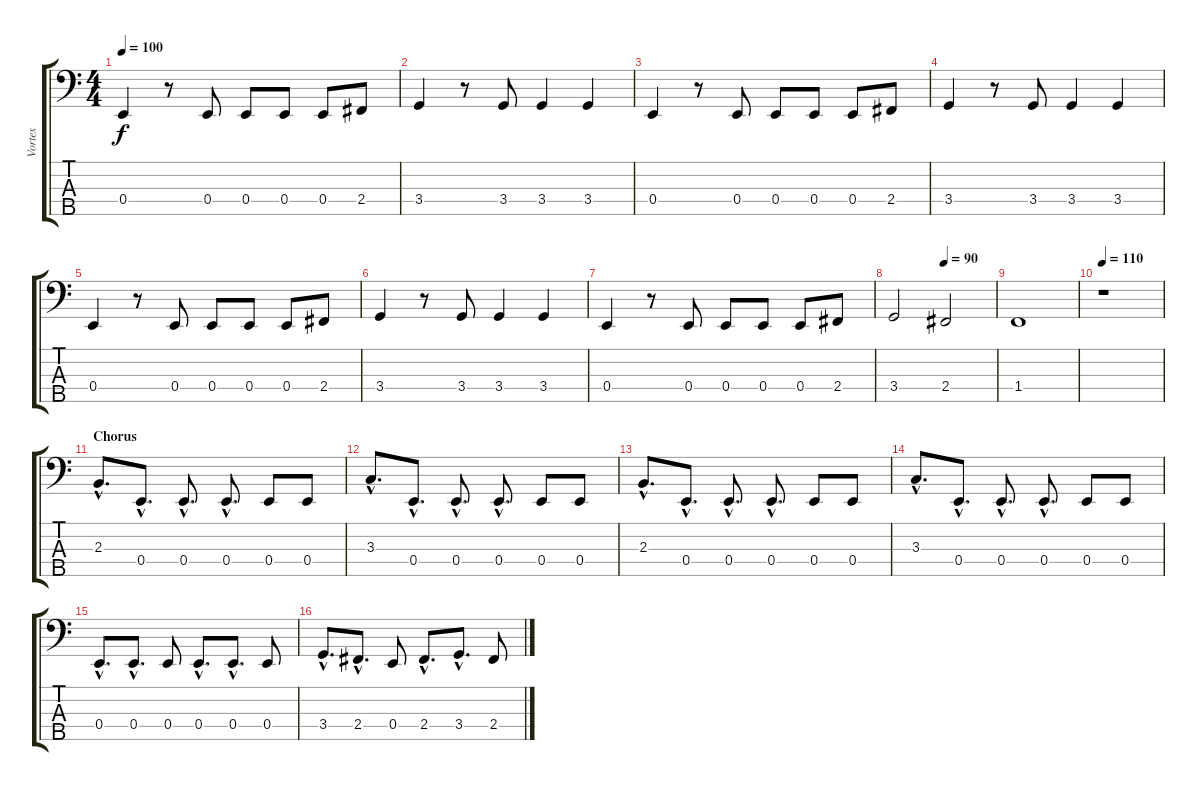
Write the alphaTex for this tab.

\track ("Vortex" "Vortex") {instrument electricbassfinger}
\staff {score tabs}
\tuning (G2 D2 A1 E1 B0) {hide}
\ts (4 4)
\tempo 100
\clef f4
\ks c
0.4.4{dy f} r.8 0.4.8 0.4.8 0.4.8 0.4.8 2.4.8 |
3.4.4 r.8 3.4.8 3.4.4 3.4.4 |
0.4.4 r.8 0.4.8 0.4.8 0.4.8 0.4.8 2.4.8 |
3.4.4 r.8 3.4.8 3.4.4 3.4.4 |
0.4.4 r.8 0.4.8 0.4.8 0.4.8 0.4.8 2.4.8 |
3.4.4 r.8 3.4.8 3.4.4 3.4.4 |
0.4.4 r.8 0.4.8 0.4.8 0.4.8 0.4.8 2.4.8 |
\tempo (90 0.5)
3.4.2 2.4.2 |
1.4.1 |
\tempo 110
r.1 |
\section ("" "Chorus")
2.3{hac}.8{d} 0.4{hac}.8{d} 0.4{hac}.8{d} 0.4{hac}.8{d} 0.4.8 0.4.8 |
3.3{hac}.8{d} 0.4{hac}.8{d} 0.4{hac}.8{d} 0.4{hac}.8{d} 0.4.8 0.4.8 |
2.3{hac}.8{d} 0.4{hac}.8{d} 0.4{hac}.8{d} 0.4{hac}.8{d} 0.4.8 0.4.8 |
3.3{hac}.8{d} 0.4{hac}.8{d} 0.4{hac}.8{d} 0.4{hac}.8{d} 0.4.8 0.4.8 |
0.4{hac}.8{d} 0.4{hac}.8{d} 0.4.8 0.4{hac}.8{d} 0.4{hac}.8{d} 0.4.8 |
3.4{hac}.8{d} 2.4{hac}.8{d} 0.4.8 2.4{hac}.8{d} 3.4{hac}.8{d} 2.4.8
